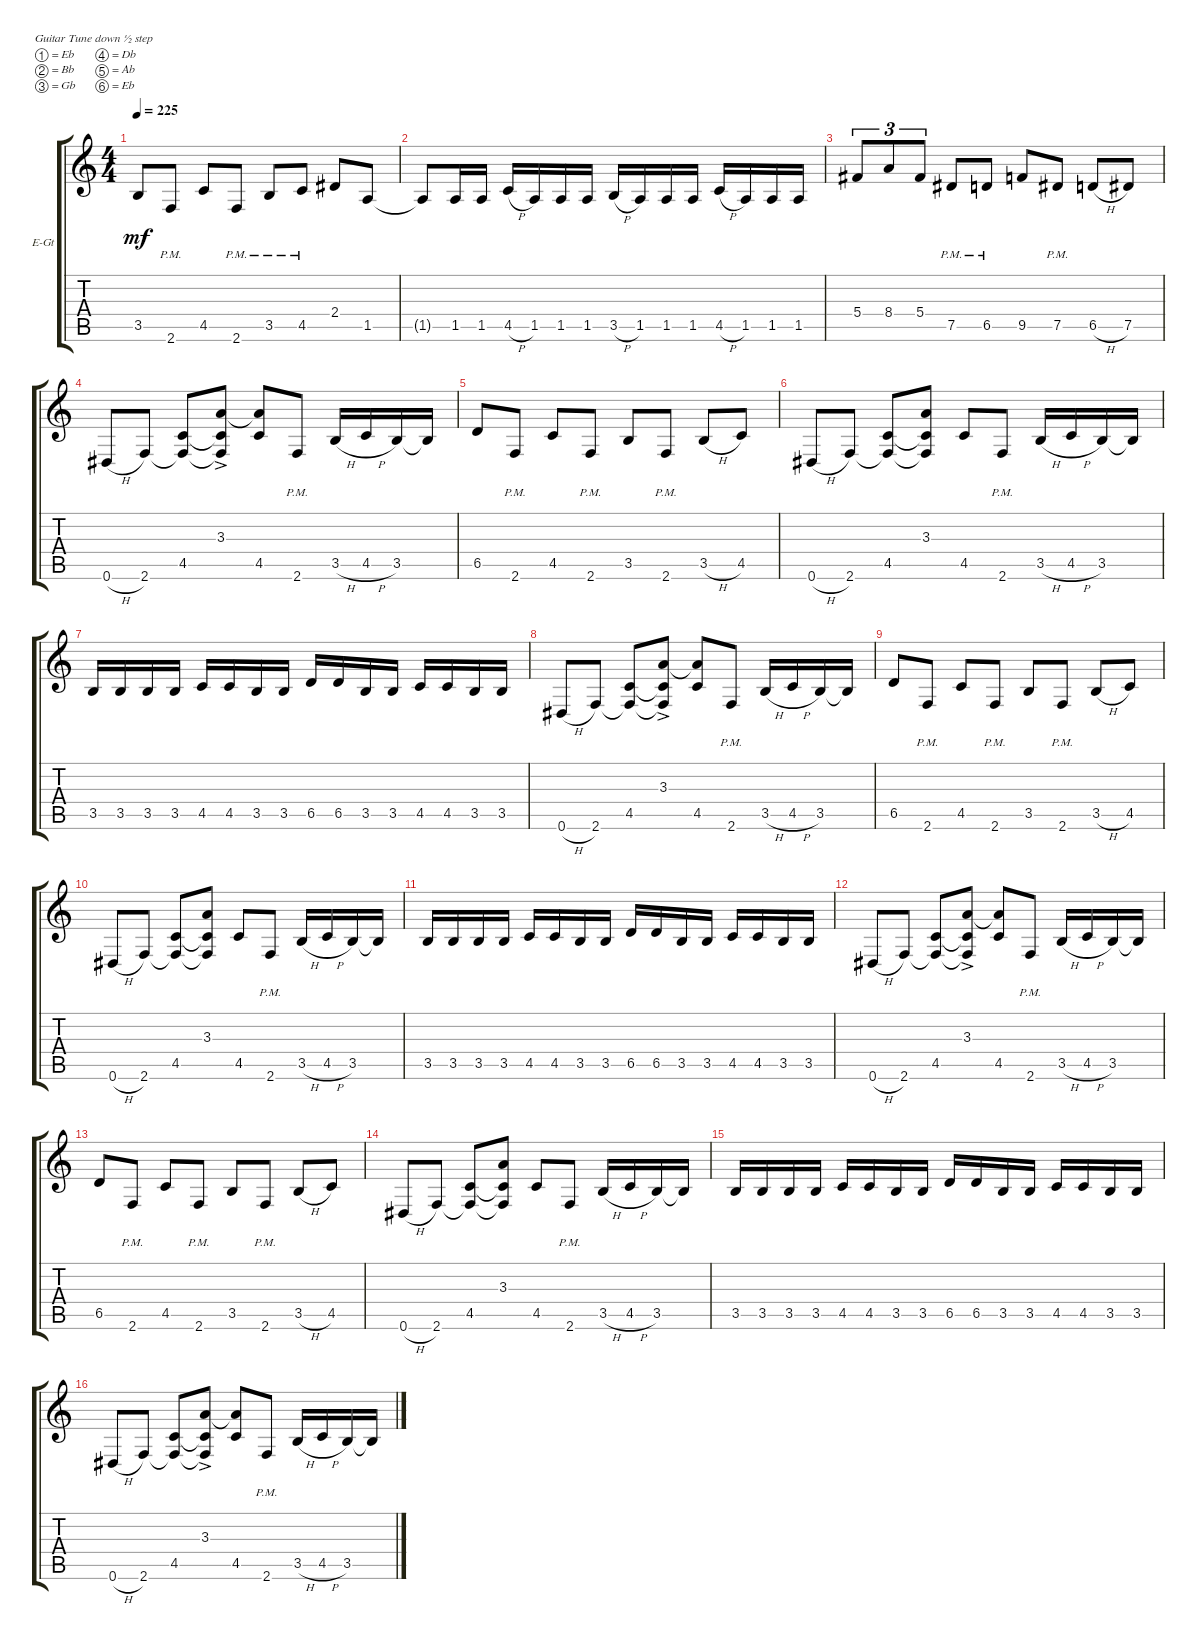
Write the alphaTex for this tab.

\bracketExtendMode groupsimilarinstruments
\firstSystemTrackNameOrientation horizontal
\otherSystemsTrackNameOrientation horizontal
\track ("right" "E-Gt") {instrument distortionguitar}
\staff {score tabs}
\tuning (Eb4 Bb3 Gb3 Db3 Ab2 Eb2)
\ts (4 4)
\tempo 225
\clef g2
\ks c
3.5.8{dy mf} 2.6{pm}.8 4.5.8 2.6{pm}.8 3.5{pm}.8 4.5{pm}.8 2.4.8 1.5.8 |
1.5{t}.8 1.5.16 1.5.16 4.5{h}.16 1.5.16 1.5.16 1.5.16 3.5{h}.16 1.5.16 1.5.16 1.5.16 4.5{h}.16 1.5.16 1.5.16 1.5.16 |
5.4.8{tu (3 2)} 8.4.8{tu (3 2)} 5.4.8{tu (3 2)} 7.5{pm}.8 6.5{pm}.8 9.5.8 7.5{pm}.8 6.5{h}.8 7.5.8 |
0.6{h}.8 2.6.8 (4.5 2.6{t}).8 (3.3{ac} 2.6{t} 4.5{t}).8 (4.5 3.3{t}).8 2.6{pm}.8 3.5{h}.16 4.5{h}.16 3.5.16 3.5{t}.16 |
6.5.8 2.6{pm}.8 4.5.8 2.6{pm}.8 3.5.8 2.6{pm}.8 3.5{h}.8 4.5.8 |
0.6{h}.8 2.6.8 (4.5 2.6{t}).8 (3.3 2.6{t} 4.5{t}).8 4.5.8 2.6{pm}.8 3.5{h}.16 4.5{h}.16 3.5.16 3.5{t}.16 |
3.5.16 3.5.16 3.5.16 3.5.16 4.5.16 4.5.16 3.5.16 3.5.16 6.5.16 6.5.16 3.5.16 3.5.16 4.5.16 4.5.16 3.5.16 3.5.16 |
0.6{h}.8 2.6.8 (4.5 2.6{t}).8 (3.3{ac} 2.6{t} 4.5{t}).8 (4.5 3.3{t}).8 2.6{pm}.8 3.5{h}.16 4.5{h}.16 3.5.16 3.5{t}.16 |
6.5.8 2.6{pm}.8 4.5.8 2.6{pm}.8 3.5.8 2.6{pm}.8 3.5{h}.8 4.5.8 |
0.6{h}.8 2.6.8 (4.5 2.6{t}).8 (3.3 2.6{t} 4.5{t}).8 4.5.8 2.6{pm}.8 3.5{h}.16 4.5{h}.16 3.5.16 3.5{t}.16 |
3.5.16 3.5.16 3.5.16 3.5.16 4.5.16 4.5.16 3.5.16 3.5.16 6.5.16 6.5.16 3.5.16 3.5.16 4.5.16 4.5.16 3.5.16 3.5.16 |
0.6{h}.8 2.6.8 (4.5 2.6{t}).8 (3.3{ac} 2.6{t} 4.5{t}).8 (4.5 3.3{t}).8 2.6{pm}.8 3.5{h}.16 4.5{h}.16 3.5.16 3.5{t}.16 |
6.5.8 2.6{pm}.8 4.5.8 2.6{pm}.8 3.5.8 2.6{pm}.8 3.5{h}.8 4.5.8 |
0.6{h}.8 2.6.8 (4.5 2.6{t}).8 (3.3 2.6{t} 4.5{t}).8 4.5.8 2.6{pm}.8 3.5{h}.16 4.5{h}.16 3.5.16 3.5{t}.16 |
3.5.16 3.5.16 3.5.16 3.5.16 4.5.16 4.5.16 3.5.16 3.5.16 6.5.16 6.5.16 3.5.16 3.5.16 4.5.16 4.5.16 3.5.16 3.5.16 |
0.6{h}.8 2.6.8 (4.5 2.6{t}).8 (3.3{ac} 2.6{t} 4.5{t}).8 (4.5 3.3{t}).8 2.6{pm}.8 3.5{h}.16 4.5{h}.16 3.5.16 3.5{t}.16
